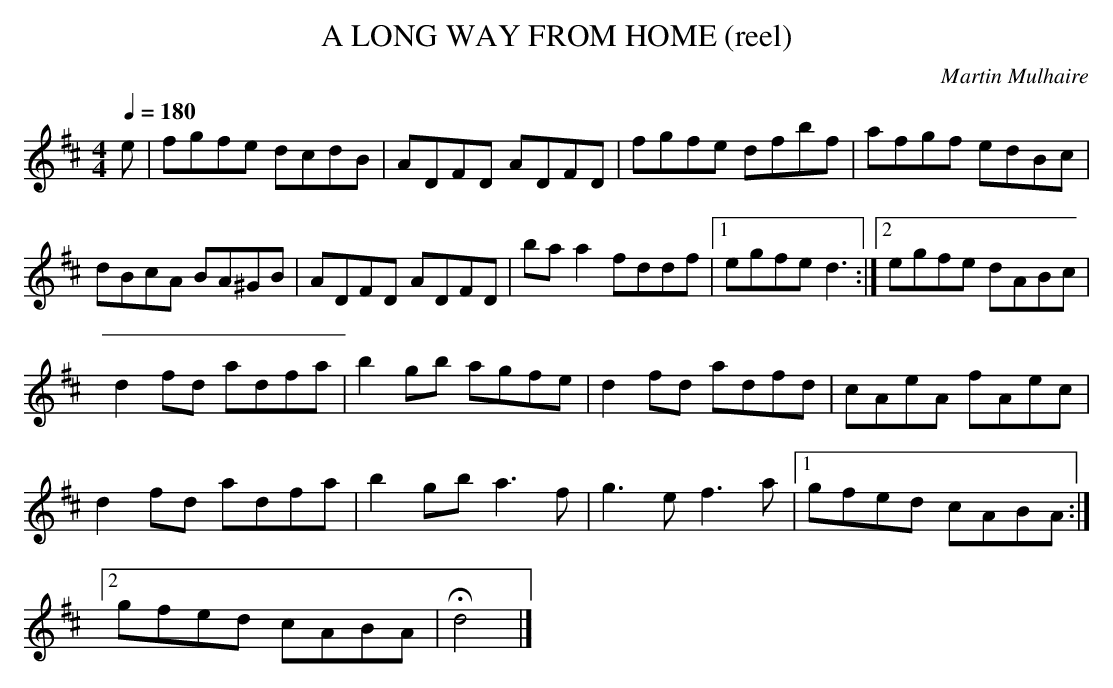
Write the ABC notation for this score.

X:1
T:LONG WAY FROM HOME (reel), A
C:Martin Mulhaire
Q:1/4=180
M:4/4
K:D
e|fgfe dcdB|ADFD ADFD|fgfe dfbf| afgf edBc|
dBcA BA^GB|ADFD ADFD|baa2 fddf|1 egfe d3:|2 egfe dABc|
d2fd adfa| b2gb agfe|d2fd adfd|cAeA fAec|
d2fd adfa|b2gb a3f|g3e f3a|1 gfed cABA:|
[2 gfed cABA|Hd4|]
